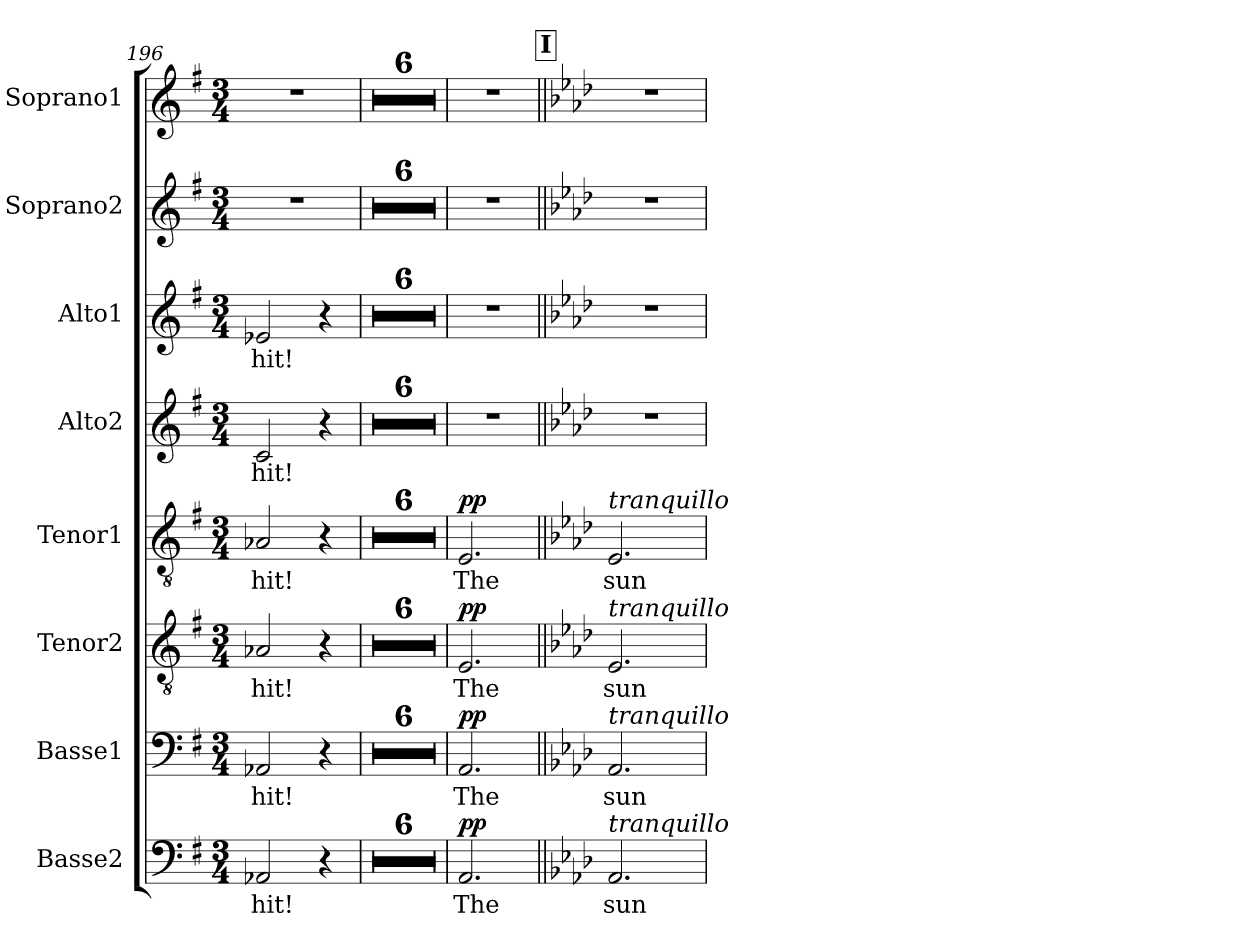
**kern	**text	**dynam	**kern	**text	**dynam	**kern	**text	**dynam	**kern	**text	**dynam	**kern	**text	**kern	**text	**kern	**kern
*part8	*part8	*part8	*part7	*part7	*part7	*part6	*part6	*part6	*part5	*part5	*part5	*part4	*part4	*part3	*part3	*part2	*part1
*staff8	*staff8	*staff8	*staff7	*staff7	*staff7	*staff6	*staff6	*staff6	*staff5	*staff5	*staff5	*staff4	*staff4	*staff3	*staff3	*staff2	*staff1
*I"Basse2	*	*	*I"Basse1	*	*	*I"Tenor2	*	*	*I"Tenor1	*	*	*I"Alto2	*	*I"Alto1	*	*I"Soprano2	*I"Soprano1
*I'B.2	*	*	*I'B.1	*	*	*I'T.2	*	*	*I'T.1	*	*	*I'A.2	*	*I'A.1	*	*I'S.2	*I'S.1
*clefF4	*	*	*clefF4	*	*	*clefGv2	*	*	*clefGv2	*	*	*clefG2	*	*clefG2	*	*clefG2	*clefG2
*k[f#]	*	*	*k[f#]	*	*	*k[f#]	*	*	*k[f#]	*	*	*k[f#]	*	*k[f#]	*	*k[f#]	*k[f#]
*M3/4	*	*	*M3/4	*	*	*M3/4	*	*	*M3/4	*	*	*M3/4	*	*M3/4	*	*M3/4	*M3/4
=196	=196	=196	=196	=196	=196	=196	=196	=196	=196	=196	=196	=196	=196	=196	=196	=196	=196
!	!LO:LY:b	!	!	!LO:LY:b	!	!	!LO:LY:b	!	!	!LO:LY:b	!	!	!LO:LY:b	!	!LO:LY:b	!	!
2AA-X/	hit!	.	2AA-X/	hit!	.	2A-X/	hit!	.	2A-X/	hit!	.	2c/	hit!	2e-X/	hit!	2.r	2.r
4r	.	.	4r	.	.	4r	.	.	4r	.	.	4r	.	4r	.	.	.
=197	=197	=197	=197	=197	=197	=197	=197	=197	=197	=197	=197	=197	=197	=197	=197	=197	=197
2.r	.	.	2.r	.	.	2.r	.	.	2.r	.	.	2.r	.	2.r	.	2.r	2.r
=198	=198	=198	=198	=198	=198	=198	=198	=198	=198	=198	=198	=198	=198	=198	=198	=198	=198
2.r	.	.	2.r	.	.	2.r	.	.	2.r	.	.	2.r	.	2.r	.	2.r	2.r
=199	=199	=199	=199	=199	=199	=199	=199	=199	=199	=199	=199	=199	=199	=199	=199	=199	=199
2.r	.	.	2.r	.	.	2.r	.	.	2.r	.	.	2.r	.	2.r	.	2.r	2.r
=200	=200	=200	=200	=200	=200	=200	=200	=200	=200	=200	=200	=200	=200	=200	=200	=200	=200
2.r	.	.	2.r	.	.	2.r	.	.	2.r	.	.	2.r	.	2.r	.	2.r	2.r
=201	=201	=201	=201	=201	=201	=201	=201	=201	=201	=201	=201	=201	=201	=201	=201	=201	=201
2.r	.	.	2.r	.	.	2.r	.	.	2.r	.	.	2.r	.	2.r	.	2.r	2.r
=202	=202	=202	=202	=202	=202	=202	=202	=202	=202	=202	=202	=202	=202	=202	=202	=202	=202
2.r	.	.	2.r	.	.	2.r	.	.	2.r	.	.	2.r	.	2.r	.	2.r	2.r
=203	=203	=203	=203	=203	=203	=203	=203	=203	=203	=203	=203	=203	=203	=203	=203	=203	=203
!	!LO:LY:b	!LO:DY:a	!	!LO:LY:b	!LO:DY:a	!	!LO:LY:b	!LO:DY:a	!	!LO:LY:b	!LO:DY:a	!	!	!	!	!	!
2.AA/	The	pp	2.AA/	The	pp	2.E/	The	pp	2.E/	The	pp	2.r	.	2.r	.	2.r	2.r
!!LO:REH:place=s1:a:B:fs=14:t=I
=204||	=204||	=204||	=204||	=204||	=204||	=204||	=204||	=204||	=204||	=204||	=204||	=204||	=204||	=204||	=204||	=204||	=204||
*k[b-e-a-d-]	*	*	*k[b-e-a-d-]	*	*	*k[b-e-a-d-]	*	*	*k[b-e-a-d-]	*	*	*k[b-e-a-d-]	*	*k[b-e-a-d-]	*	*k[b-e-a-d-]	*k[b-e-a-d-]
!	!	!	!	!	!	!	!	!	!LO:TX:a:i:t=tranquillo	!	!	!	!	!	!	!	!
!	!	!	!	!	!	!LO:TX:a:i:t=tranquillo	!	!	!	!	!	!	!	!	!	!	!
!	!	!	!LO:TX:a:i:t=tranquillo	!	!	!	!	!	!	!	!	!	!	!	!	!	!
!LO:TX:a:i:t=tranquillo	!	!	!	!	!	!	!	!	!	!	!	!	!	!	!	!	!
!	!LO:LY:b	!	!	!LO:LY:b	!	!	!LO:LY:b	!	!	!LO:LY:b	!	!	!	!	!	!	!
2.AA-/	sun	.	2.AA-/	sun	.	2.E-/	sun	.	2.E-/	sun	.	2.r	.	2.r	.	2.r	2.r
=	=	=	=	=	=	=	=	=	=	=	=	=	=	=	=	=	=
*-	*-	*-	*-	*-	*-	*-	*-	*-	*-	*-	*-	*-	*-	*-	*-	*-	*-
